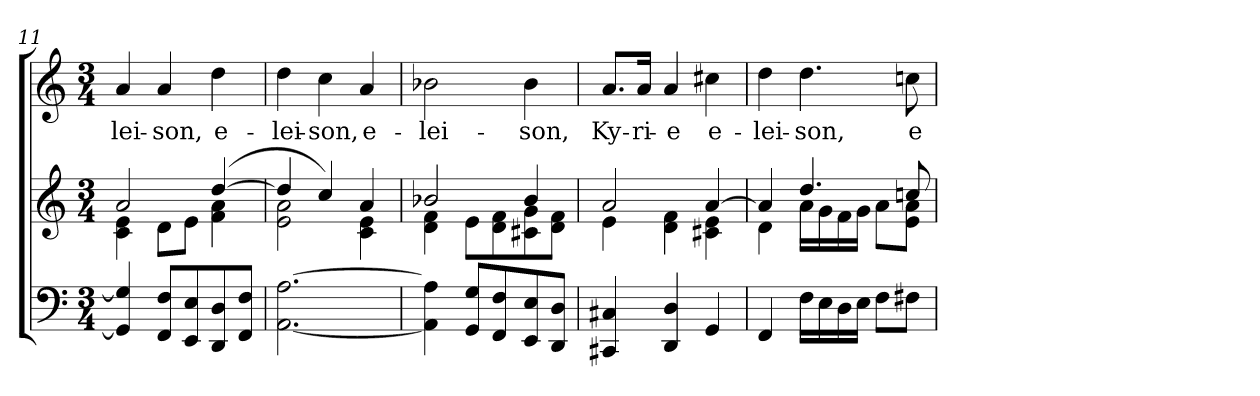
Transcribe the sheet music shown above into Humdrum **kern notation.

**kern	**kern	**kern	**text
*part2	*part2	*part1	*part1
*staff3	*staff2	*staff1	*staff1
*clefF4	*clefG2	*clefG2	*
*	*	*ITrd7c12	*
*k[]	*k[]	*k[]	*
*C:	*C:	*C:	*
*M3/4	*M3/4	*M3/4	*
=11	=11	=11	=11
*	*^	*	*
!	!	!	!	!LO:LY:b
4GG/] 4G/]	2a/	4c\ 4e\	4A/	-lei-
!	!	!	!	!LO:LY:b
8FF/ 8F/L	.	8d\L	4A/	-son,
8EE/ 8E/	.	8e\J	.	.
!	!	!	!	!LO:LY:b
8DD/ 8D/	([>4dd/	4f\ 4a\	4d\	e-
8FF/ 8F/J	.	.	.	.
=12	=12	=12	=12	=12
!	!	!	!	!LO:LY:b
[2.AA\ [2.A\	4dd/]	2e\ 2a\	4d\	-lei-
!	!	!	!	!LO:LY:b
.	4cc/)	.	4c\	-son,
!	!	!	!	!LO:LY:b
.	4a/	4c\ 4e\	4A/	e-
=13	=13	=13	=13	=13
!	!	!	!	!LO:LY:b
4AA\] 4A\]	2b-X/	4d\ 4f\	2B-X\	-lei-
8GG/ 8G/L	.	8e\L	.	.
8FF/ 8F/	.	8d\ 8f\	.	.
!	!	!	!	!LO:LY:b
8EE/ 8E/	4b-/	8c#X\ 8g\	4B-\	-son,
8DD/ 8D/J	.	8d\ 8f\J	.	.
!!LO:LB:g=z
=14	=14	=14	=14	=14
!	!	!	!	!LO:LY:b
4CC#X/ 4C#X/	2a/	4e\	8.A/L	Ky-
!	!	!	!	!LO:LY:b
.	.	.	16A/Jk	-ri-
!	!	!	!	!LO:LY:b
4DD/ 4D/	.	4d\ 4f\	4A/	-e
!	!	!	!	!LO:LY:b
4GG/	[>4a/	4c#X\ 4e\	4c#X\	e-
=15	=15	=15	=15	=15
!	!	!	!	!LO:LY:b
4FF/	4a/]	4d\	4d\	-lei-
!	!	!	!	!LO:LY:b
16F\LL	4.dd/	16a\LL	4.d\	-son,
16E\	.	16g\	.	.
16D\	.	16f\	.	.
16E\JJ	.	16g\JJ	.	.
8F\L	.	8a\L	.	.
!	!	!	!	!LO:LY:b
8F#X\J	8ccn/	8e\ 8a\J	8cn\	e-
*	*v	*v	*	*
=	=	=	=
*-	*-	*-	*-
